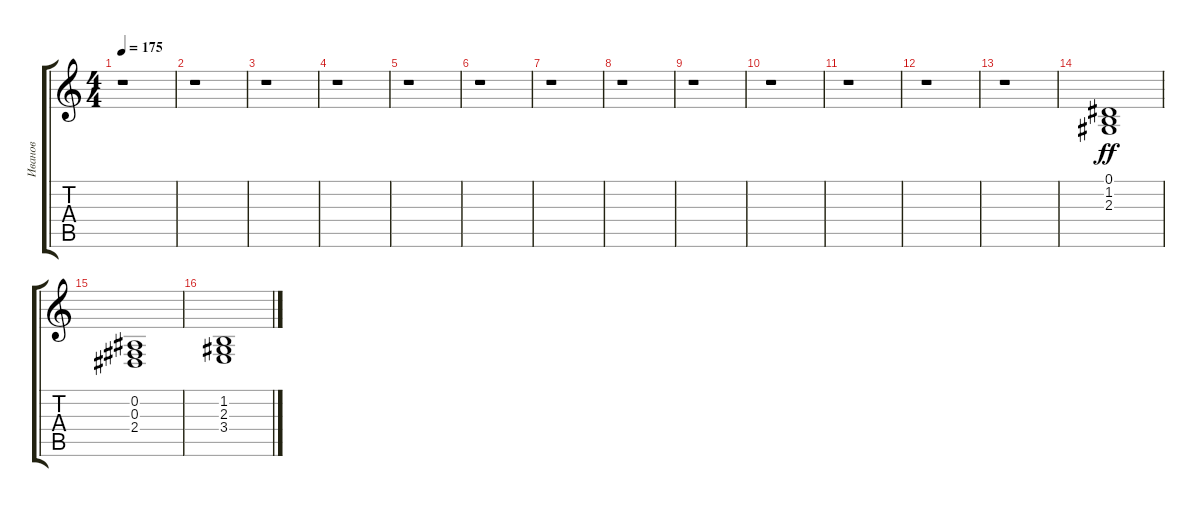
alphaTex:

\track ("Иванов" "Иванов") {instrument stringensemble1}
\staff {score tabs}
\tuning (Eb4 Bb3 Gb3 Db3 Ab2 Eb2) {hide}
\ts (4 4)
\tempo 175
\clef g2
\ks c
r.1{dy ff} |
r.1 |
r.1 |
r.1 |
r.1 |
r.1 |
r.1 |
r.1 |
r.1 |
r.1 |
r.1 |
r.1 |
r.1 |
(0.1 1.2 2.3).1 |
(0.2 0.3 2.4).1 |
(1.2 2.3 3.4).1
